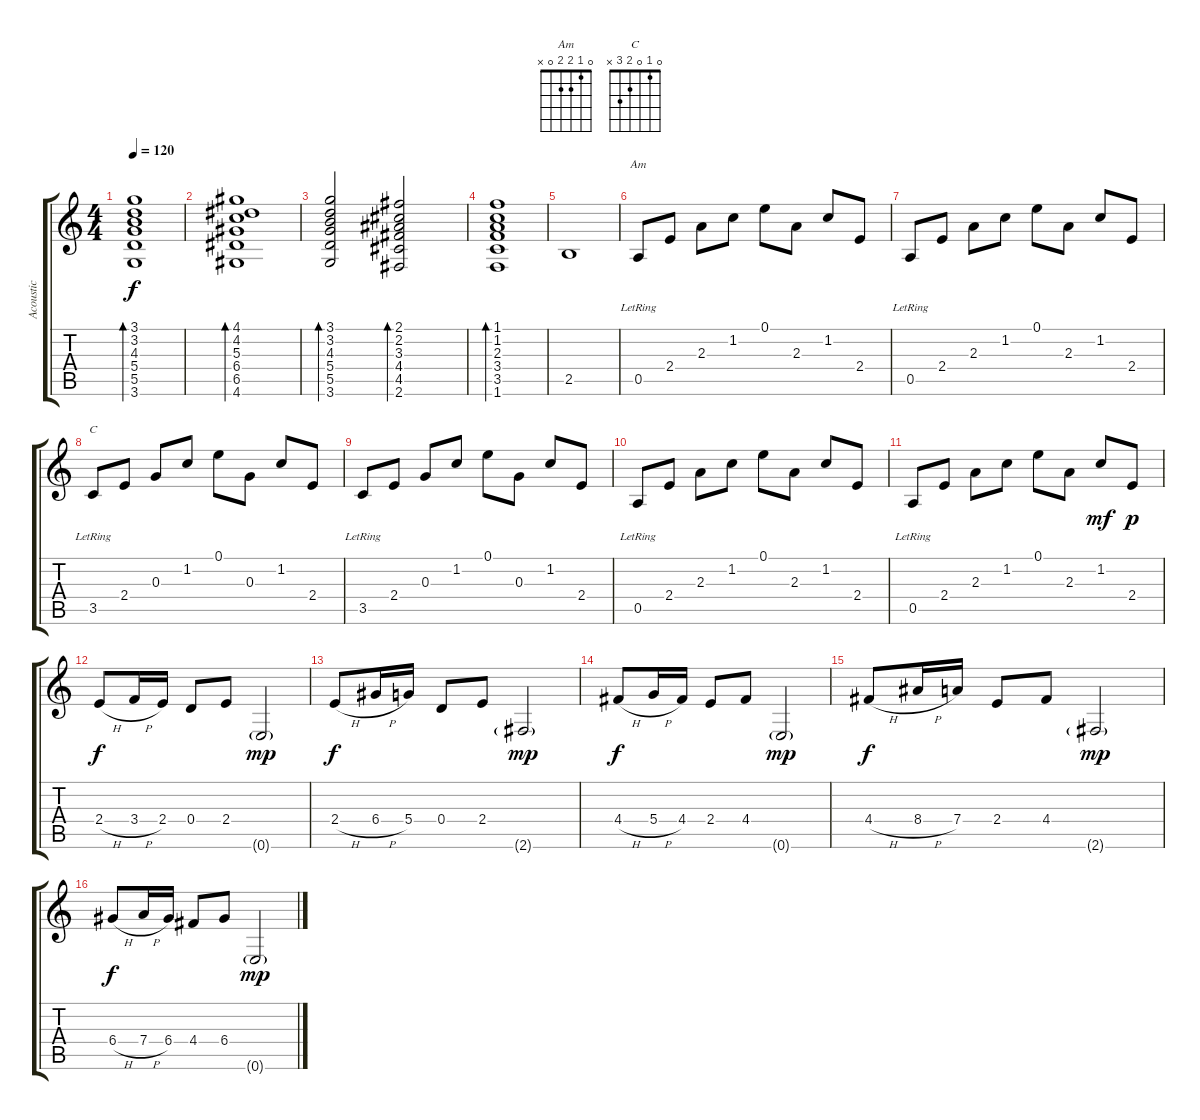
\track ("Acoustic" "Acoustic") {instrument acousticguitarnylon}
\staff {score tabs}
\tuning (E4 B3 G3 D3 A2 E2) {hide}
\chord ("Am" 0 1 2 2 0 x)
\chord ("C" 0 1 0 2 3 x)
\ts (4 4)
\tempo 120
\clef g2
\ks c
(3.1 3.2 4.3 5.4 5.5 3.6).1{bd 120 dy f} |
(4.1 4.2 5.3 6.4 6.5 4.6).1{bd 120} |
(3.1 3.2 4.3 5.4 5.5 3.6).2{bd 120} (2.1 2.2 3.3 4.4 4.5 2.6).2{bd 120} |
(1.1 1.2 2.3 3.4 3.5 1.6).1{bd 120} |
2.5.1 |
0.5{lr}.8{ch "Am"} 2.4.8 2.3.8 1.2.8 0.1.8 2.3.8 1.2.8 2.4.8 |
0.5{lr}.8 2.4.8 2.3.8 1.2.8 0.1.8 2.3.8 1.2.8 2.4.8 |
3.5{lr}.8{ch "C"} 2.4.8 0.3.8 1.2.8 0.1.8 0.3.8 1.2.8 2.4.8 |
3.5{lr}.8 2.4.8 0.3.8 1.2.8 0.1.8 0.3.8 1.2.8 2.4.8 |
0.5{lr}.8 2.4.8 2.3.8 1.2.8 0.1.8 2.3.8 1.2.8 2.4.8 |
0.5{lr}.8 2.4.8 2.3.8 1.2.8 0.1.8 2.3.8 1.2.8{dy mf} 2.4.8{dy p} |
2.4{h}.8{dy f} 3.4{h}.16 2.4.16 0.4.8 2.4.8 0.6{g}.2{dy mp} |
2.4{h}.8{dy f} 6.4{h}.16 5.4.16 0.4.8 2.4.8 2.6{g}.2{dy mp} |
4.4{h}.8{dy f} 5.4{h}.16 4.4.16 2.4.8 4.4.8 0.6{g}.2{dy mp} |
4.4{h}.8{dy f} 8.4{h}.16 7.4.16 2.4.8 4.4.8 2.6{g}.2{dy mp} |
6.4{h}.8{dy f} 7.4{h}.16 6.4.16 4.4.8 6.4.8 0.6{g}.2{dy mp}
